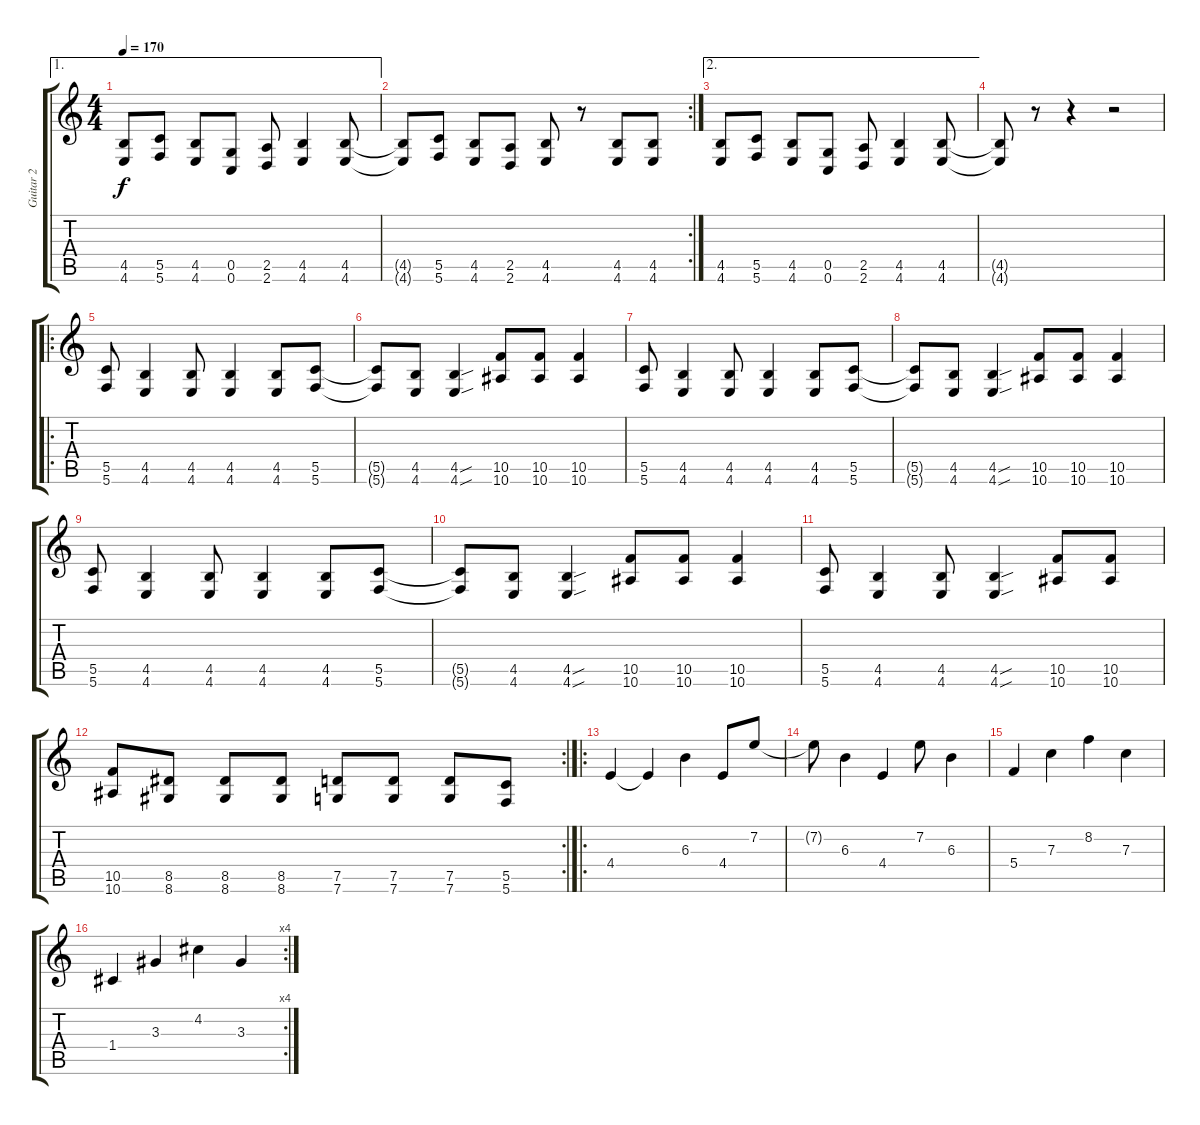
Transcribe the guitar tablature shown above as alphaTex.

\track ("Guitar 2" "Guitar 2") {instrument distortionguitar}
\staff {score tabs}
\tuning (D4 A3 F3 C3 G2 C2) {hide}
\ae 1
\ts (4 4)
\tempo 170
\clef g2
\ks c
(4.5 4.6).8{dy f} (5.5 5.6).8 (4.5 4.6).8 (0.5 0.6).8 (2.5 2.6).8 (4.5 4.6).4 (4.5 4.6).8 |
\rc 2
(4.5{t} 4.6{t}).8 (5.5 5.6).8 (4.5 4.6).8 (2.5 2.6).8 (4.5 4.6).8 r.8 (4.5 4.6).8 (4.5 4.6).8 |
\ae 2
(4.5 4.6).8 (5.5 5.6).8 (4.5 4.6).8 (0.5 0.6).8 (2.5 2.6).8 (4.5 4.6).4 (4.5 4.6).8 |
(4.5{t} 4.6{t}).8 r.8 r.4 r.2 |
\ro
(5.5 5.6).8 (4.5 4.6).4 (4.5 4.6).8 (4.5 4.6).4 (4.5 4.6).8 (5.5 5.6).8 |
(5.5{t} 5.6{t}).8 (4.5 4.6).8 (4.5{sou} 4.6{sou}).4 (10.5 10.6).8 (10.5 10.6).8 (10.5 10.6).4 |
(5.5 5.6).8 (4.5 4.6).4 (4.5 4.6).8 (4.5 4.6).4 (4.5 4.6).8 (5.5 5.6).8 |
(5.5{t} 5.6{t}).8 (4.5 4.6).8 (4.5{sou} 4.6{sou}).4 (10.5 10.6).8 (10.5 10.6).8 (10.5 10.6).4 |
(5.5 5.6).8 (4.5 4.6).4 (4.5 4.6).8 (4.5 4.6).4 (4.5 4.6).8 (5.5 5.6).8 |
(5.5{t} 5.6{t}).8 (4.5 4.6).8 (4.5{sou} 4.6{sou}).4 (10.5 10.6).8 (10.5 10.6).8 (10.5 10.6).4 |
(5.5 5.6).8 (4.5 4.6).4 (4.5 4.6).8 (4.5{sou} 4.6{sou}).4 (10.5 10.6).8 (10.5 10.6).8 |
\rc 2
(10.5 10.6).8 (8.5 8.6).8 (8.5 8.6).8 (8.5 8.6).8 (7.5 7.6).8 (7.5 7.6).8 (7.5 7.6).8 (5.5 5.6).8 |
\ro
4.4.4{volume 8 instrument acousticguitarsteel} 4.4{t}.4 6.3.4 4.4.8 7.2.8 |
7.2{t}.8 6.3.4 4.4.4 7.2.8 6.3.4 |
5.4.4 7.3.4 8.2.4 7.3.4 |
\rc 4
1.4.4 3.3.4 4.2.4 3.3.4
